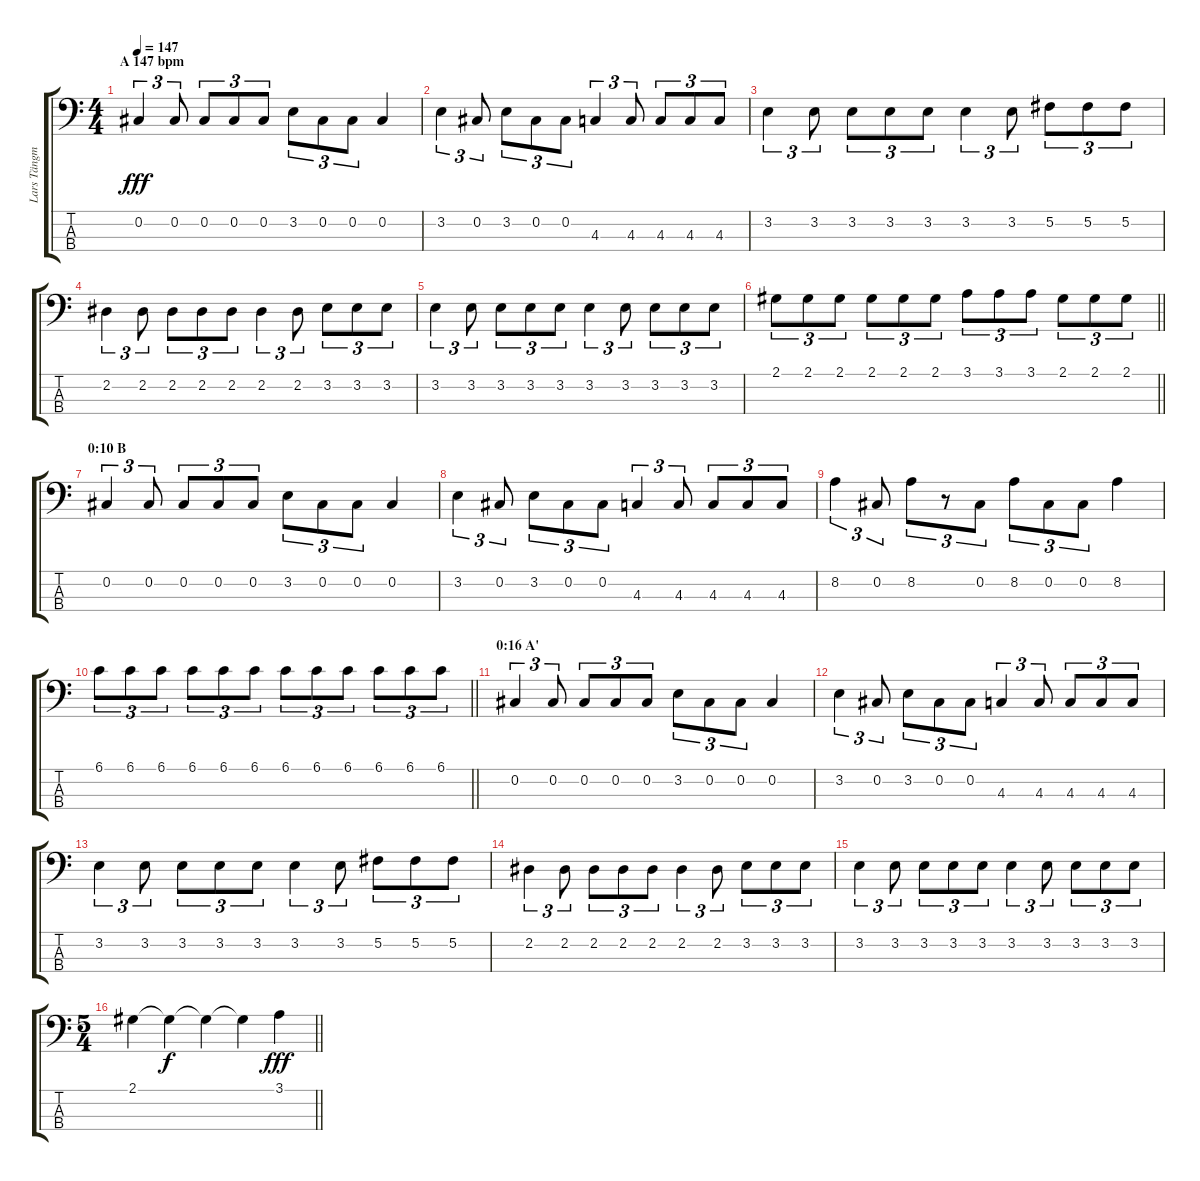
\track ("Lars Tängmark (D# Tuning)" "Lars Tängm") {instrument fretlessbass}
\staff {score tabs}
\tuning (Gb2 Db2 Ab1 Eb1) {hide}
\ts (4 4)
\section ("" "A 147 bpm")
\tempo 147
\clef f4
\ks c
0.2.4{tu (3 2) dy fff instrument fretlessbass} 0.2.8{tu (3 2)} 0.2.8{tu (3 2)} 0.2.8{tu (3 2)} 0.2.8{tu (3 2)} 3.2.8{tu (3 2)} 0.2.8{tu (3 2)} 0.2.8{tu (3 2)} 0.2.4 |
3.2.4{tu (3 2)} 0.2.8{tu (3 2)} 3.2.8{tu (3 2)} 0.2.8{tu (3 2)} 0.2.8{tu (3 2)} 4.3.4{tu (3 2)} 4.3.8{tu (3 2)} 4.3.8{tu (3 2)} 4.3.8{tu (3 2)} 4.3.8{tu (3 2)} |
3.2.4{tu (3 2)} 3.2.8{tu (3 2)} 3.2.8{tu (3 2)} 3.2.8{tu (3 2)} 3.2.8{tu (3 2)} 3.2.4{tu (3 2)} 3.2.8{tu (3 2)} 5.2.8{tu (3 2)} 5.2.8{tu (3 2)} 5.2.8{tu (3 2)} |
2.2.4{tu (3 2)} 2.2.8{tu (3 2)} 2.2.8{tu (3 2)} 2.2.8{tu (3 2)} 2.2.8{tu (3 2)} 2.2.4{tu (3 2)} 2.2.8{tu (3 2)} 3.2.8{tu (3 2)} 3.2.8{tu (3 2)} 3.2.8{tu (3 2)} |
3.2.4{tu (3 2)} 3.2.8{tu (3 2)} 3.2.8{tu (3 2)} 3.2.8{tu (3 2)} 3.2.8{tu (3 2)} 3.2.4{tu (3 2)} 3.2.8{tu (3 2)} 3.2.8{tu (3 2)} 3.2.8{tu (3 2)} 3.2.8{tu (3 2)} |
\barLineRight lightlight
2.1.8{tu (3 2)} 2.1.8{tu (3 2)} 2.1.8{tu (3 2)} 2.1.8{tu (3 2)} 2.1.8{tu (3 2)} 2.1.8{tu (3 2)} 3.1.8{tu (3 2)} 3.1.8{tu (3 2)} 3.1.8{tu (3 2)} 2.1.8{tu (3 2)} 2.1.8{tu (3 2)} 2.1.8{tu (3 2)} |
\section ("" "0:10 B")
0.2.4{tu (3 2)} 0.2.8{tu (3 2)} 0.2.8{tu (3 2)} 0.2.8{tu (3 2)} 0.2.8{tu (3 2)} 3.2.8{tu (3 2)} 0.2.8{tu (3 2)} 0.2.8{tu (3 2)} 0.2.4 |
3.2.4{tu (3 2)} 0.2.8{tu (3 2)} 3.2.8{tu (3 2)} 0.2.8{tu (3 2)} 0.2.8{tu (3 2)} 4.3.4{tu (3 2)} 4.3.8{tu (3 2)} 4.3.8{tu (3 2)} 4.3.8{tu (3 2)} 4.3.8{tu (3 2)} |
8.2.4{tu (3 2)} 0.2.8{tu (3 2)} 8.2.8{tu (3 2)} r.8{tu (3 2)} 0.2.8{tu (3 2)} 8.2.8{tu (3 2)} 0.2.8{tu (3 2)} 0.2.8{tu (3 2)} 8.2.4 |
\barLineRight lightlight
6.1.8{tu (3 2)} 6.1.8{tu (3 2)} 6.1.8{tu (3 2)} 6.1.8{tu (3 2)} 6.1.8{tu (3 2)} 6.1.8{tu (3 2)} 6.1.8{tu (3 2)} 6.1.8{tu (3 2)} 6.1.8{tu (3 2)} 6.1.8{tu (3 2)} 6.1.8{tu (3 2)} 6.1.8{tu (3 2)} |
\section ("" "0:16 A'")
0.2.4{tu (3 2)} 0.2.8{tu (3 2)} 0.2.8{tu (3 2)} 0.2.8{tu (3 2)} 0.2.8{tu (3 2)} 3.2.8{tu (3 2)} 0.2.8{tu (3 2)} 0.2.8{tu (3 2)} 0.2.4 |
3.2.4{tu (3 2)} 0.2.8{tu (3 2)} 3.2.8{tu (3 2)} 0.2.8{tu (3 2)} 0.2.8{tu (3 2)} 4.3.4{tu (3 2)} 4.3.8{tu (3 2)} 4.3.8{tu (3 2)} 4.3.8{tu (3 2)} 4.3.8{tu (3 2)} |
3.2.4{tu (3 2)} 3.2.8{tu (3 2)} 3.2.8{tu (3 2)} 3.2.8{tu (3 2)} 3.2.8{tu (3 2)} 3.2.4{tu (3 2)} 3.2.8{tu (3 2)} 5.2.8{tu (3 2)} 5.2.8{tu (3 2)} 5.2.8{tu (3 2)} |
2.2.4{tu (3 2)} 2.2.8{tu (3 2)} 2.2.8{tu (3 2)} 2.2.8{tu (3 2)} 2.2.8{tu (3 2)} 2.2.4{tu (3 2)} 2.2.8{tu (3 2)} 3.2.8{tu (3 2)} 3.2.8{tu (3 2)} 3.2.8{tu (3 2)} |
3.2.4{tu (3 2)} 3.2.8{tu (3 2)} 3.2.8{tu (3 2)} 3.2.8{tu (3 2)} 3.2.8{tu (3 2)} 3.2.4{tu (3 2)} 3.2.8{tu (3 2)} 3.2.8{tu (3 2)} 3.2.8{tu (3 2)} 3.2.8{tu (3 2)} |
\ts (5 4)
\barLineRight lightlight
2.1.4 2.1{t}.4{dy f} 2.1{t}.4 2.1{t}.4 3.1.4{dy fff}
